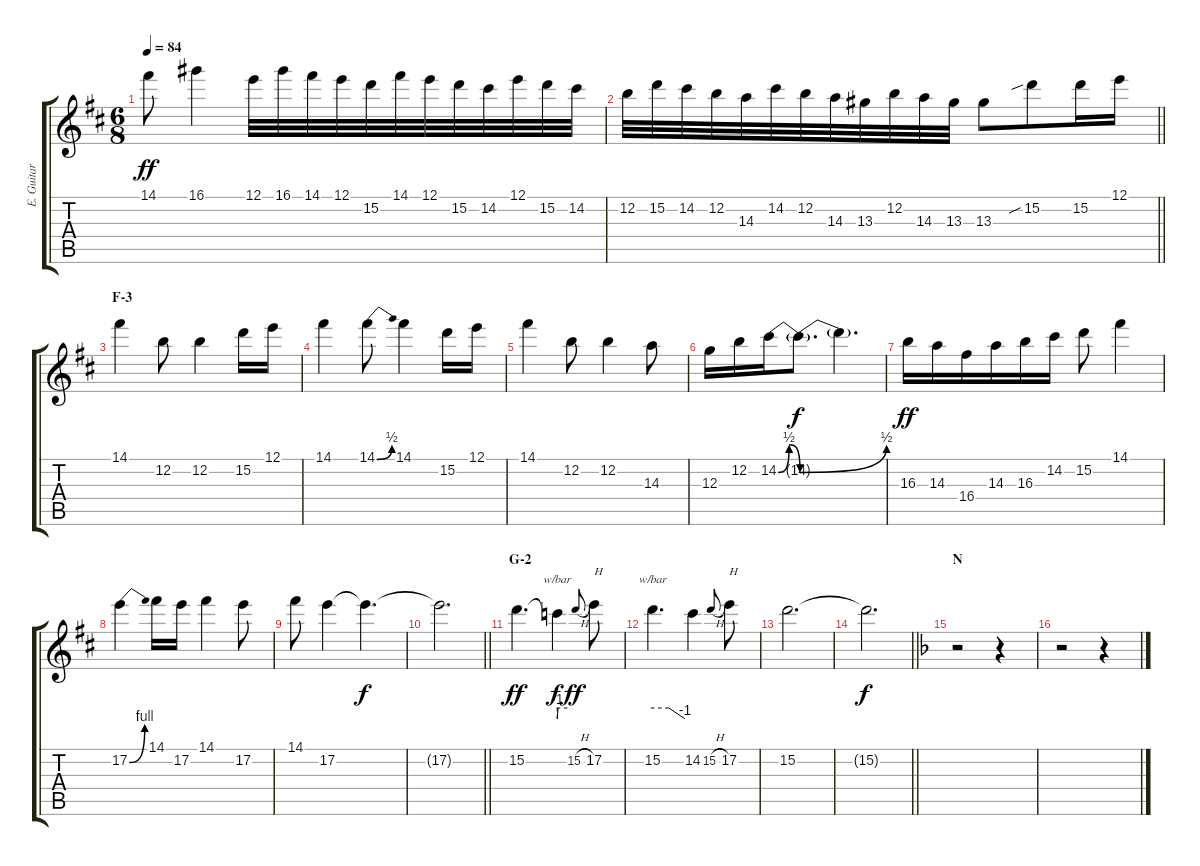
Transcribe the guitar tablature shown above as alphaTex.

\track ("E. Guitar II" "E. Guitar ") {instrument overdrivenguitar}
\staff {score tabs}
\tuning (E4 B3 G3 D3 A2 E2) {hide}
\ts (6 8)
\tempo 84
\clef g2
\ks d
14.1.8{dy ff} 16.1.4 12.1.32 16.1.32 14.1.32 12.1.32 15.2.32 14.1.32 12.1.32 15.2.32 14.2.32 12.1.32 15.2.32 14.2.32 |
\barLineRight lightlight
12.2.32 15.2.32 14.2.32 12.2.32 14.3.32 14.2.32 12.2.32 14.3.32 13.3.32 12.2.32 14.3.32 13.3.32 13.3.8 15.2{sib}.8 15.2.16 12.1.16 |
\section ("" "F-3")
14.1.4 12.2.8 12.2.4 15.2.16 12.1.16 |
14.1.4 14.1{be (bend 0 0 60 2)}.8 14.1.4 15.2.16 12.1.16 |
14.1.4 12.2.8 12.2.4 14.3.8 |
12.3.16 12.2.16 14.2{be (bendrelease 0 0 30 2 30 2 60 0)}.16 14.2{be (bend 0 0 60 2) t}.8{d dy f} 14.2{t}.4{d} |
16.3.16{dy ff} 14.3.16 16.4.16 14.3.16 16.3.16 14.2.16 15.2.8 14.1.4 |
17.2{be (bend 0 0 60 4)}.4 14.1.16 17.2.16 14.1.4 17.2.8 |
14.1.8 17.2.4 17.2{t}.4{d dy f} |
\barLineRight lightlight
17.2{t}.2{d} |
\section ("" "G-2")
15.2.4{d dy ff} 15.2{t}.4{tbe (custom default 0 -4 5 0 60 0) dy f} 15.2{h}.8{gr onbeat dy ff} 17.2.8{txt "H"} |
15.2.4{d tbe (custom default 0 0 30 0 60 -4)} 14.2.4 15.2{h}.8{gr onbeat} 17.2.8{txt "H"} |
15.2.2{d} |
\barLineRight lightlight
15.2{t}.2{d dy f} |
\section ("" "N")
\ks f
r.2 r.4 |
r.2 r.4
